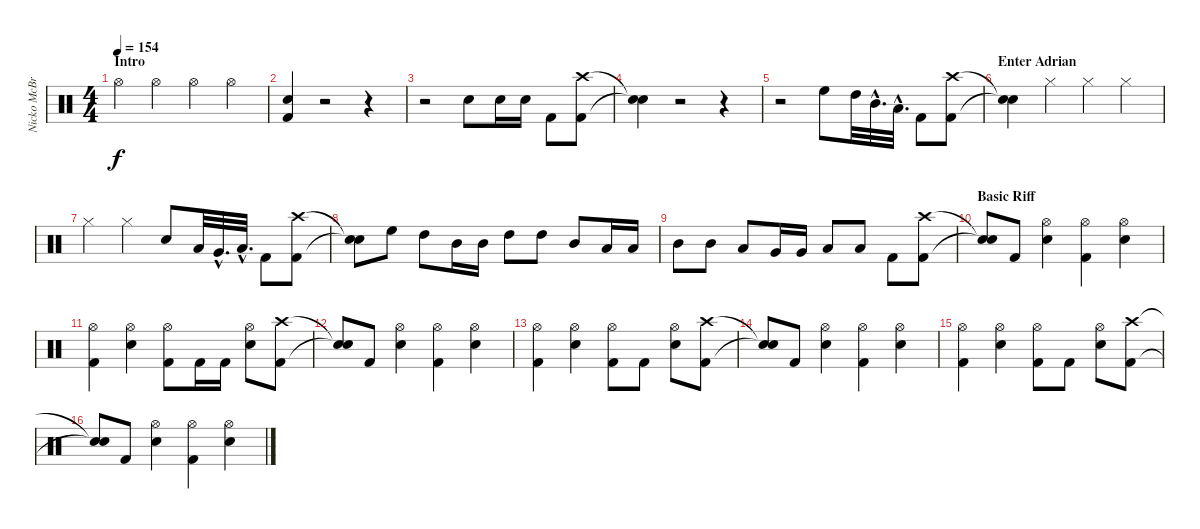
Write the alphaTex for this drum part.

\track ("Nicko McBrain's Drums" "Nicko McBr") {instrument percussion}
\staff {score}
\articulation defaults
\ts (4 4)
\section ("" "Intro")
\tempo 154
\clef neutral
\ks c "Hi-Hat (open)".4{dy f} "Hi-Hat (open)".4 "Hi-Hat (open)".4 "Hi-Hat (open)".4
|
("Kick (hit) 2" "Snare (hit) 2").4 r.2 r.4 |
r.2 "Snare (hit) 2".8 "Snare (hit) 2".16 "Snare (hit) 2".16 "Kick (hit) 2".8 ("Kick (hit) 2" "Crash high (hit)").8 |
("Snare (hit)"{t} "Snare (hit)"{t}).4 r.2 r.4 |
r.2 "High Floor Tom (hit)".8 "High Tom (hit)".32 "Mid Tom (hit)"{hac}.32{d} "Low Tom (hit)"{hac}.32{d} "Kick (hit) 2".8 ("Kick (hit) 2" "Crash high (hit)").8 |
\section ("" "Enter Adrian")
("Snare (hit)"{t} "Snare (hit)"{t}).4 "Hi-Hat (closed)".4 "Hi-Hat (closed)".4 "Hi-Hat (closed)".4 |
"Hi-Hat (closed)".4 "Hi-Hat (closed)".4 "Snare (hit) 2".8 "Low Tom (hit)".32 "Very Low Tom (hit)"{hac}.32{d} "Low Floor Tom (hit)"{hac}.32{d} "Kick (hit) 2".8 ("Kick (hit) 2" "Crash high (hit)").8 |
("Snare (hit)"{t} "Snare (hit)"{t}).8 "High Floor Tom (hit)".8 "High Tom (hit)".8 "Mid Tom (hit)".16 "Mid Tom (hit)".16 "High Tom (hit)".8 "High Tom (hit)".8 "Mid Tom (hit)".8 "Low Tom (hit)".16 "Low Tom (hit)".16 |
"Mid Tom (hit)".8 "Mid Tom (hit)".8 "Low Tom (hit)".8 "Very Low Tom (hit)".16 "Very Low Tom (hit)".16 "Low Tom (hit)".8 "Low Tom (hit)".8 "Kick (hit) 2".8 ("Kick (hit) 2" "Crash high (hit)").8 |
\section ("" "Basic Riff")
("Snare (hit)"{t} "Snare (hit)"{t}).8 "Kick (hit) 2".8 ("Snare (hit) 2" "Hi-Hat (open)").4 ("Kick (hit) 2" "Hi-Hat (open)").4 ("Snare (hit) 2" "Hi-Hat (open)").4 |
("Kick (hit) 2" "Hi-Hat (open)").4 ("Snare (hit) 2" "Hi-Hat (open)").4 ("Kick (hit) 2" "Hi-Hat (open)").8 "Kick (hit) 2".16 "Kick (hit) 2".16 ("Snare (hit) 2" "Hi-Hat (open)").8 ("Kick (hit) 2" "Crash high (hit)").8 |
("Snare (hit)"{t} "Snare (hit)"{t}).8 "Kick (hit) 2".8 ("Snare (hit) 2" "Hi-Hat (open)").4 ("Kick (hit) 2" "Hi-Hat (open)").4 ("Snare (hit) 2" "Hi-Hat (open)").4 |
("Kick (hit) 2" "Hi-Hat (open)").4 ("Snare (hit) 2" "Hi-Hat (open)").4 ("Kick (hit) 2" "Hi-Hat (open)").8 "Kick (hit) 2".8 ("Snare (hit) 2" "Hi-Hat (open)").8 ("Kick (hit) 2" "Crash high (hit)").8 |
("Snare (hit)"{t} "Snare (hit)"{t}).8 "Kick (hit) 2".8 ("Snare (hit) 2" "Hi-Hat (open)").4 ("Kick (hit) 2" "Hi-Hat (open)").4 ("Snare (hit) 2" "Hi-Hat (open)").4 |
("Kick (hit) 2" "Hi-Hat (open)").4 ("Snare (hit) 2" "Hi-Hat (open)").4 ("Kick (hit) 2" "Hi-Hat (open)").8 "Kick (hit) 2".8 ("Snare (hit) 2" "Hi-Hat (open)").8 ("Kick (hit) 2" "Crash high (hit)").8 |
("Snare (hit)"{t} "Snare (hit)"{t}).8 "Kick (hit) 2".8 ("Snare (hit) 2" "Hi-Hat (open)").4 ("Kick (hit) 2" "Hi-Hat (open)").4 ("Snare (hit) 2" "Hi-Hat (open)").4
